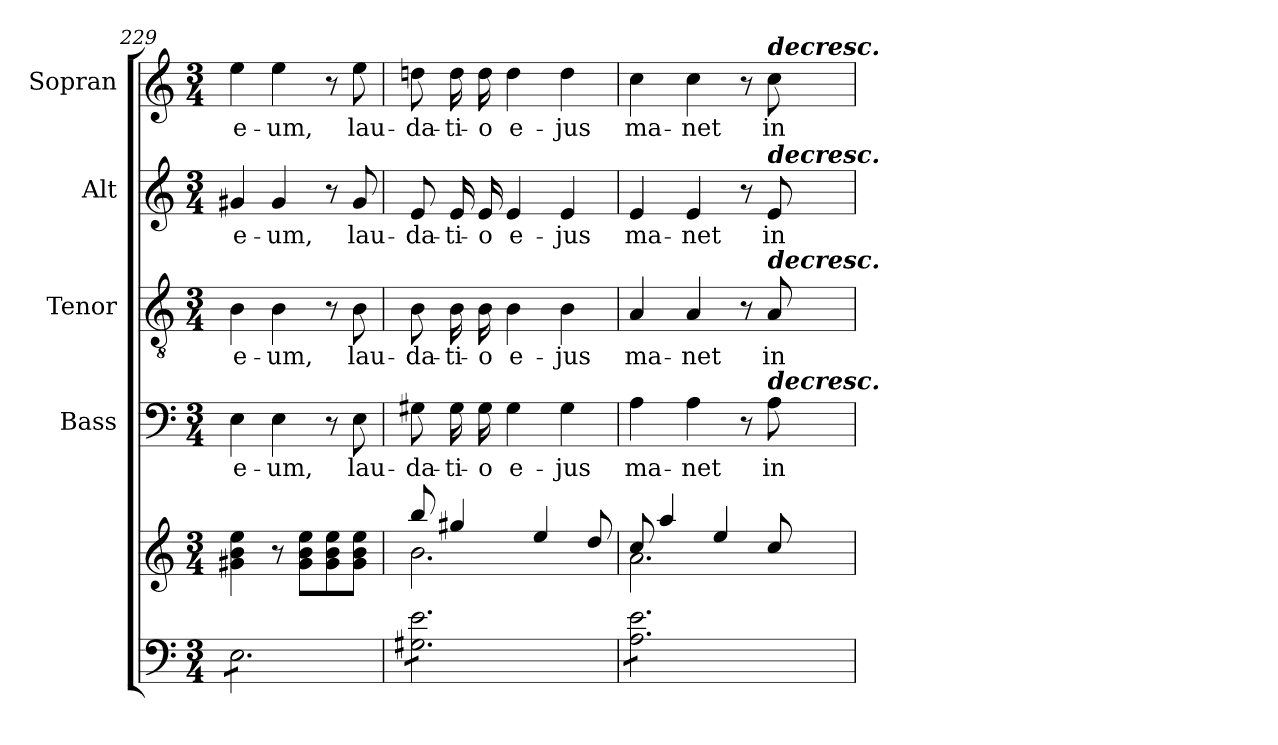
**kern	**kern	**kern	**text	**kern	**text	**kern	**text	**kern	**text
*part5	*part5	*part4	*part4	*part3	*part3	*part2	*part2	*part1	*part1
*staff6	*staff5	*staff4	*staff4	*staff3	*staff3	*staff2	*staff2	*staff1	*staff1
*	*	*I"Bass	*	*I"Tenor	*	*I"Alt	*	*I"Sopran	*
*	*	*I'B.	*	*I'T.	*	*I'A.	*	*I'S.	*
*clefF4	*clefG2	*clefF4	*	*clefGv2	*	*clefG2	*	*clefG2	*
*k[]	*k[]	*k[]	*	*k[]	*	*k[]	*	*k[]	*
*C:	*C:	*C:	*	*C:	*	*C:	*	*C:	*
*M3/4	*M3/4	*M3/4	*	*M3/4	*	*M3/4	*	*M3/4	*
=229	=229	=229	=229	=229	=229	=229	=229	=229	=229
!	!	!	!LO:LY:b	!	!LO:LY:b	!	!LO:LY:b	!	!LO:LY:b
*tremolo	*	*	*	*	*	*	*	*	*
8E\L	4g#X\ 4b\ 4ee\	4E\	e-	4B\	e-	4g#X/	e-	4ee\	e-
8E\	.	.	.	.	.	.	.	.	.
!	!	!	!LO:LY:b	!	!LO:LY:b	!	!LO:LY:b	!	!LO:LY:b
8E\	8r	4E\	-um,	4B\	-um,	4g#/	-um,	4ee\	-um,
8E\	8g#\ 8b\ 8ee\L	.	.	.	.	.	.	.	.
8E\	8g#\ 8b\ 8ee\	8r	.	8r	.	8r	.	8r	.
!	!	!	!LO:LY:b	!	!LO:LY:b	!	!LO:LY:b	!	!LO:LY:b
8E\J	8g#\ 8b\ 8ee\J	8E\	lau-	8B\	lau-	8g#/	lau-	8ee\	lau-
=230	=230	=230	=230	=230	=230	=230	=230	=230	=230
*	*^	*	*	*	*	*	*	*	*
!	!	!	!	!LO:LY:b	!	!LO:LY:b	!	!LO:LY:b	!	!LO:LY:b
8G#X\ 8e\L	8bb/	2.b\	8G#X\	-da-	8B\	-da-	8e/	-da-	8ddn\	-da-
!	!	!	!	!LO:LY:b	!	!LO:LY:b	!	!LO:LY:b	!	!LO:LY:b
8G#X\ 8e\	4gg#X/	.	16G#\	-ti-	16B\	-ti-	16e/	-ti-	16dd\	-ti-
!	!	!	!	!LO:LY:b	!	!LO:LY:b	!	!LO:LY:b	!	!LO:LY:b
.	.	.	16G#\	-o	16B\	-o	16e/	-o	16dd\	-o
!	!	!	!	!LO:LY:b	!	!LO:LY:b	!	!LO:LY:b	!	!LO:LY:b
8G#X\ 8e\	.	.	4G#\	e-	4B\	e-	4e/	e-	4dd\	e-
8G#X\ 8e\	4ee/	.	.	.	.	.	.	.	.	.
!	!	!	!	!LO:LY:b	!	!LO:LY:b	!	!LO:LY:b	!	!LO:LY:b
8G#X\ 8e\	.	.	4G#\	-jus	4B\	-jus	4e/	-jus	4dd\	-jus
8G#X\ 8e\J	8dd/	.	.	.	.	.	.	.	.	.
=231	=231	=231	=231	=231	=231	=231	=231	=231	=231	=231
!	!	!	!	!LO:LY:b	!	!LO:LY:b	!	!LO:LY:b	!	!LO:LY:b
8A\ 8e\L	8cc/	2.a\	4A\	ma-	4A/	ma-	4e/	ma-	4cc\	ma-
8A\ 8e\	4aa/	.	.	.	.	.	.	.	.	.
!	!	!	!	!LO:LY:b	!	!LO:LY:b	!	!LO:LY:b	!	!LO:LY:b
8A\ 8e\	.	.	4A\	-net	4A/	-net	4e/	-net	4cc\	-net
8A\ 8e\	4ee/	.	.	.	.	.	.	.	.	.
8A\ 8e\	.	.	8r	.	8r	.	8r	.	8r	.
!	!	!	!	!	!	!	!	!	!LO:TX:a:Bi:t=decresc.	!
!	!	!	!	!	!	!	!LO:TX:a:Bi:t=decresc.	!	!	!
!	!	!	!	!	!LO:TX:a:Bi:t=decresc.	!	!	!	!	!
!	!	!	!LO:TX:a:Bi:t=decresc.	!	!	!	!	!	!	!
!	!	!	!	!LO:LY:b	!	!LO:LY:b	!	!LO:LY:b	!	!LO:LY:b
8A\ 8e\J	8cc/	.	8A\	in	8A/	in	8e/	in	8cc\	in
*Xtremolo	*	*	*	*	*	*	*	*	*	*
*	*v	*v	*	*	*	*	*	*	*	*
=	=	=	=	=	=	=	=	=	=
*-	*-	*-	*-	*-	*-	*-	*-	*-	*-
